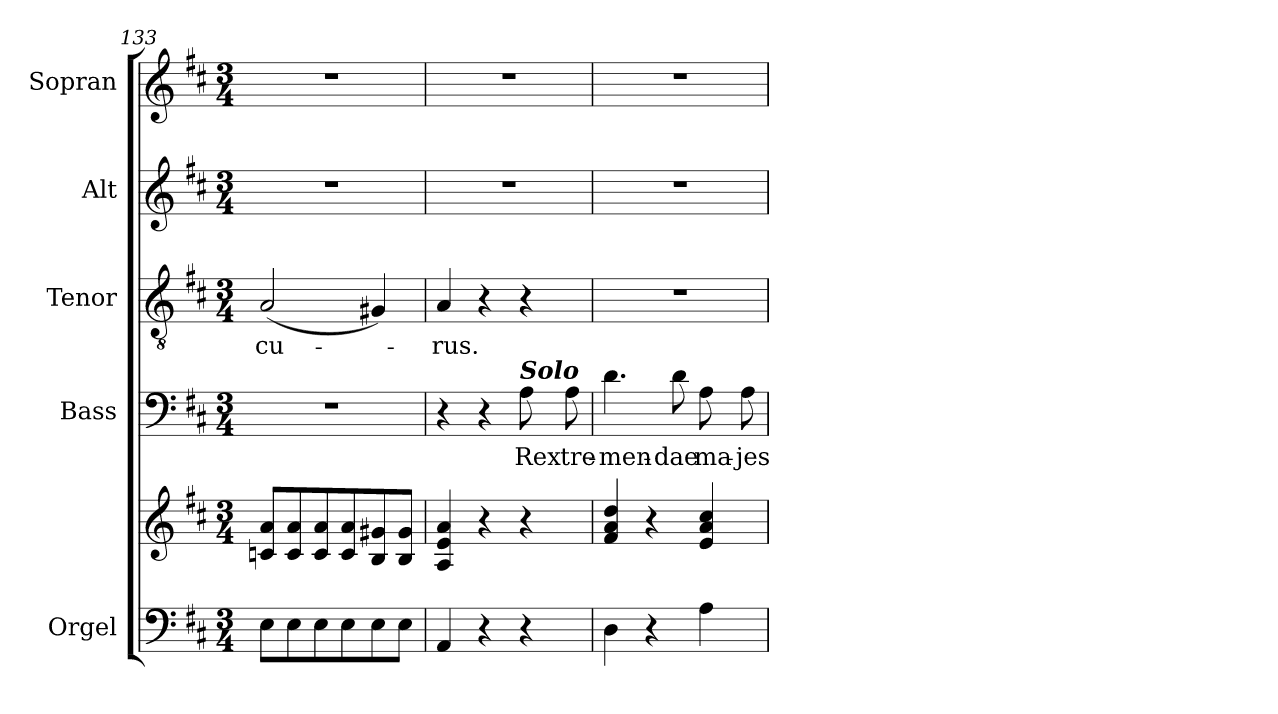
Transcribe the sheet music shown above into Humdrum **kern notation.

**kern	**kern	**kern	**text	**kern	**text	**kern	**kern
*part5	*part5	*part4	*part4	*part3	*part3	*part2	*part1
*staff6	*staff5	*staff4	*staff4	*staff3	*staff3	*staff2	*staff1
*I"Orgel	*	*I"Bass	*	*I"Tenor	*	*I"Alt	*I"Sopran
*I'Org.	*	*I'B.	*	*I'T.	*	*I'A.	*I'S.
!!LO:PB:g=z
*clefF4	*clefG2	*clefF4	*	*clefGv2	*	*clefG2	*clefG2
*k[f#c#]	*k[f#c#]	*k[f#c#]	*	*k[f#c#]	*	*k[f#c#]	*k[f#c#]
*D:	*D:	*D:	*	*D:	*	*D:	*D:
*M3/4	*M3/4	*M3/4	*	*M3/4	*	*M3/4	*M3/4
=133	=133	=133	=133	=133	=133	=133	=133
!	!	!	!	!	!LO:LY:b	!	!
8E\L	8cn/ 8a/L	2.r	.	(<2A/	-cu-	2.r	2.r
8E\	8c/ 8a/	.	.	.	.	.	.
8E\	8c/ 8a/	.	.	.	.	.	.
8E\	8c/ 8a/	.	.	.	.	.	.
8E\	8B/ 8g#X/	.	.	4G#X/)	.	.	.
8E\J	8B/ 8g#/J	.	.	.	.	.	.
=134	=134	=134	=134	=134	=134	=134	=134
!	!	!	!	!	!LO:LY:b	!	!
4AA/	4A/ 4e/ 4a/	4r	.	4A/	-rus.	2.r	2.r
4r	4r	4r	.	4r	.	.	.
!	!	!LO:TX:a:Bi:t=Solo	!	!	!	!	!
!	!	!	!LO:LY:b	!	!	!	!
4r	4r	8A\	Rex	4r	.	.	.
!	!	!	!LO:LY:b	!	!	!	!
.	.	8A\	tre-	.	.	.	.
=135	=135	=135	=135	=135	=135	=135	=135
!	!	!	!LO:LY:b	!	!	!	!
4D\	4f#/ 4a/ 4dd/	4.d\	-men-	2.r	.	2.r	2.r
4r	4r	.	.	.	.	.	.
!	!	!	!LO:LY:b	!	!	!	!
.	.	8d\	-dae	.	.	.	.
!	!	!	!LO:LY:b	!	!	!	!
4A\	4e/ 4a/ 4cc#/	8A\	ma-	.	.	.	.
!	!	!	!LO:LY:b	!	!	!	!
.	.	8A\	-jes-	.	.	.	.
=	=	=	=	=	=	=	=
*-	*-	*-	*-	*-	*-	*-	*-
